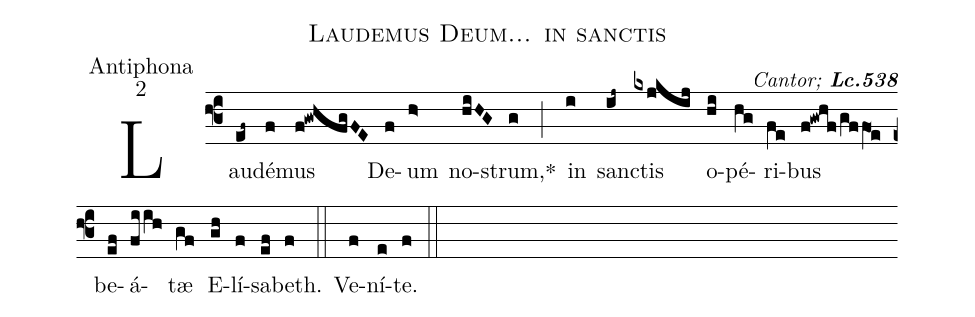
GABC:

name:Laudemus Deum... in sanctis;
office-part:Antiphona;
mode:2;
commentary:{\itshape\mdseries   Cantor;\/} {\bfseries Lc.538};
%%
(f3) Lau(ef~)dé(f)mus(f!gwhfgFE) De(f)um(h>) no(hiHG)strum,<sp>*</sp>(g) (;)
in(i) sanc(ij~)tis(kxjkij) o(hi)pé(hg)ri(fe)bus(f!gwhf/gffO1e) be(ef)á(fiih)tæ(gf) E(gh)lí(f)sa(ef)beth.(f) (::)
Ve(f)ní(e)te.(f) (::)
